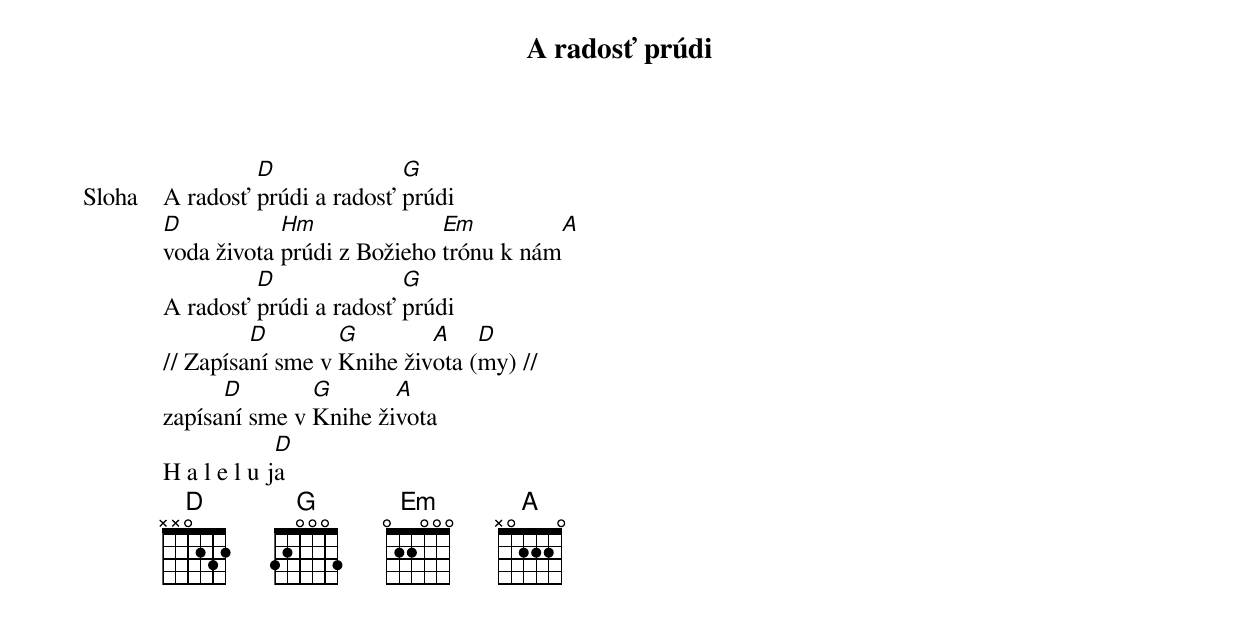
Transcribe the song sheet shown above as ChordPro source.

{title: A radosť prúdi}

{start_of_verse: Sloha}
A radosť [D]prúdi a radosť [G]prúdi
[D]voda života [Hm]prúdi z Božieho [Em]trónu k nám[A]
A radosť [D]prúdi a radosť [G]prúdi
// Zapísa[D]ní sme v [G]Knihe živ[A]ota ([D]my) //
zapísa[D]ní sme v [G]Knihe ži[A]vota
H a l e l u j[D]a
{end_of_verse}
